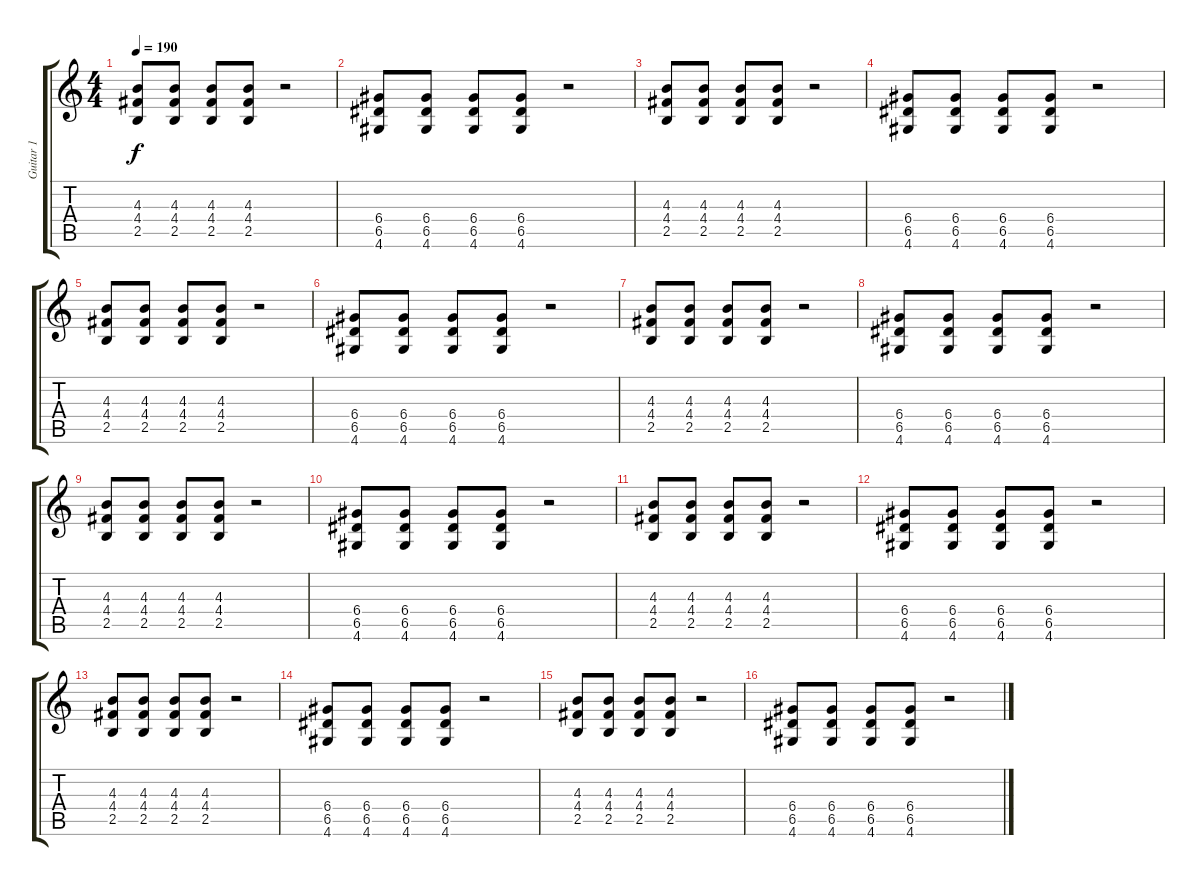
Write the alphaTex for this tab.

\track ("Guitar 1" "Guitar 1") {instrument distortionguitar}
\staff {score tabs}
\tuning (E4 B3 G3 D3 A2 E2) {hide}
\ts (4 4)
\tempo 190
\clef g2
\ks c
(4.3 4.4 2.5).8{dy f} (4.3 4.4 2.5).8 (4.3 4.4 2.5).8 (4.3 4.4 2.5).8 r.2 |
(6.4 6.5 4.6).8 (6.4 6.5 4.6).8 (6.4 6.5 4.6).8 (6.4 6.5 4.6).8 r.2 |
(4.3 4.4 2.5).8 (4.3 4.4 2.5).8 (4.3 4.4 2.5).8 (4.3 4.4 2.5).8 r.2 |
(6.4 6.5 4.6).8 (6.4 6.5 4.6).8 (6.4 6.5 4.6).8 (6.4 6.5 4.6).8 r.2 |
(4.3 4.4 2.5).8 (4.3 4.4 2.5).8 (4.3 4.4 2.5).8 (4.3 4.4 2.5).8 r.2 |
(6.4 6.5 4.6).8 (6.4 6.5 4.6).8 (6.4 6.5 4.6).8 (6.4 6.5 4.6).8 r.2 |
(4.3 4.4 2.5).8 (4.3 4.4 2.5).8 (4.3 4.4 2.5).8 (4.3 4.4 2.5).8 r.2 |
(6.4 6.5 4.6).8 (6.4 6.5 4.6).8 (6.4 6.5 4.6).8 (6.4 6.5 4.6).8 r.2 |
(4.3 4.4 2.5).8 (4.3 4.4 2.5).8 (4.3 4.4 2.5).8 (4.3 4.4 2.5).8 r.2 |
(6.4 6.5 4.6).8 (6.4 6.5 4.6).8 (6.4 6.5 4.6).8 (6.4 6.5 4.6).8 r.2 |
(4.3 4.4 2.5).8 (4.3 4.4 2.5).8 (4.3 4.4 2.5).8 (4.3 4.4 2.5).8 r.2 |
(6.4 6.5 4.6).8 (6.4 6.5 4.6).8 (6.4 6.5 4.6).8 (6.4 6.5 4.6).8 r.2 |
(4.3 4.4 2.5).8 (4.3 4.4 2.5).8 (4.3 4.4 2.5).8 (4.3 4.4 2.5).8 r.2 |
(6.4 6.5 4.6).8 (6.4 6.5 4.6).8 (6.4 6.5 4.6).8 (6.4 6.5 4.6).8 r.2 |
(4.3 4.4 2.5).8 (4.3 4.4 2.5).8 (4.3 4.4 2.5).8 (4.3 4.4 2.5).8 r.2 |
(6.4 6.5 4.6).8 (6.4 6.5 4.6).8 (6.4 6.5 4.6).8 (6.4 6.5 4.6).8 r.2
